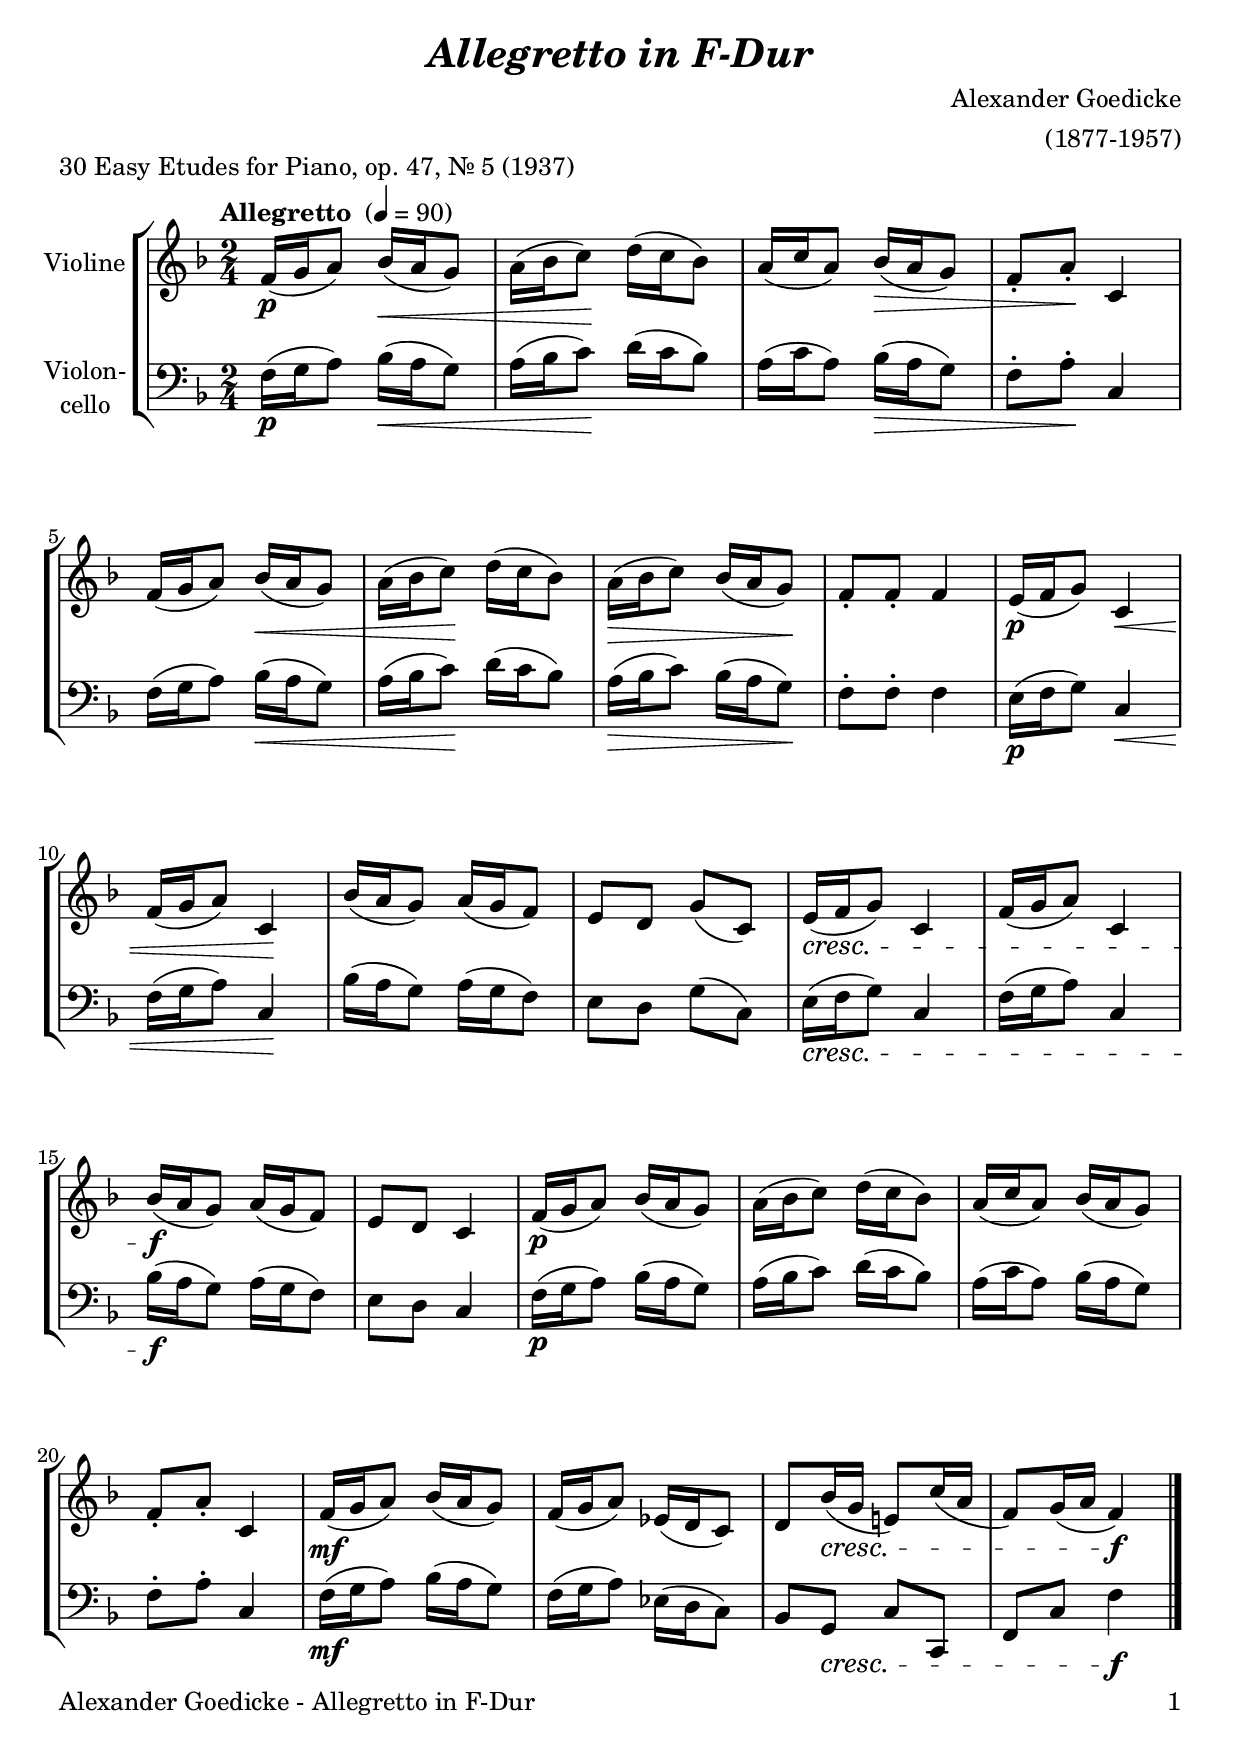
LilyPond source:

\version "2.18.2"
\include "deutsch.ly"
  
#(set-global-staff-size 22)

\header {
  title     = \markup \bold \italic "Allegretto in F-Dur"
  composer  = "Alexander Goedicke"
  arranger  = "(1877-1957)"
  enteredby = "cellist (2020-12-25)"
  piece     = "30 Easy Etudes for Piano, op. 47, Nr. 5 (1937)"
}

voiceconsts = {
  \key f \major
  \time 2/4
  \clef "treble"
%  \numericTimeSignature
%  Set default beaming for all staves
%  \set Timing.beamExceptions = #'()
%  \set Timing.baseMoment     = #(ly:make-moment 1 4)
%  \set Timing.beatStructure  = #'(1 1 !)
  \tempo "Allegretto " 4=90
}

mivl = "violin"
%miba = "pizzicato strings"
miba = "cello"

arco = \markup \italic "arco"
pizz = \markup \italic "pizz."
rall = \mark \markup \box \italic "rall."
rit  = \mark \markup \box \italic "rit."
simi = \markup \italic "simile"

va = \relative c' {
  \voiceconsts

  f16(\p g a8) b16(\< a g8)
  a16( b c8)\! d16( c b8)
  a16( c a8) b16(\> a g8)
  f-. a-.\! c,4

  f16( g a8) b16(\< a g8)
  a16( b c8)\! d16( c b8)
  a16(\> b c8) b16( a g8)\!
  f-. f-. f4
  e16(\p f g8) c,4\<

  f16( g a8) c,4\!
  b'16( a g8) a16( g f8)
  e d g( c,)
  e16(\cresc f g8) c,4
  f16( g a8) c,4

  b'16(\f a g8) a16( g f8)
  e d c4
  f16(\p g a8) b16( a g8)
  a16( b c8) d16( c b8)
  a16( c a8) b16( a g8)

  f-. a-. c,4
  f16(\mf g a8) b16( a g8)
  f16( g a8) es16( d c8)
  d b'16(\cresc g e!8) c'16( a
  f8) g16( a f4)\f \bar "|."
}

vb = \relative c {
  \voiceconsts
  \clef "bass"

  f16(\p g a8) b16(\< a g8)
  a16( b c8)\! d16( c b8)
  a16( c a8) b16(\> a g8)
  f-. a-.\! c,4

  f16( g a8) b16(\< a g8)
  a16( b c8)\! d16( c b8)
  a16(\> b c8) b16( a g8)\!
  f-. f-. f4
  e16(\p f g8) c,4\<

  f16( g a8) c,4\!
  b'16( a g8) a16( g f8)
  e d g( c,)
  e16(\cresc f g8) c,4
  f16( g a8) c,4

  b'16(\f a g8) a16( g f8)
  e d c4
  f16(\p g a8) b16( a g8)
  a16( b c8) d16( c b8)
  a16( c a8) b16( a g8)

  f-. a-. c,4
  f16(\mf g a8) b16( a g8)
  f16( g a8) es16( d c8)
  b g\cresc c c,
  f c' f4\f \bar "|."
}


music = \new StaffGroup <<
      \new Staff {
	\set Staff.midiInstrument = \mivl
	\set Staff.instrumentName = \markup \center-column { "Violine" }
	\transpose f f { \va }
      }

      \new Staff {
	\set Staff.midiInstrument = \miba
	\set Staff.instrumentName = \markup \center-column { "Violon-" "cello" }
	\transpose f f { \vb }
      }
>>

\book {
   \paper {
    print-page-number = ##t
    print-first-page-number = ##t
    ragged-last-bottom = ##f
    oddHeaderMarkup = \markup \null
    evenHeaderMarkup = \markup \null
    oddFooterMarkup = \markup {
      \fill-line {
        \on-the-fly #print-page-number-check-first
        "Alexander Goedicke - Allegretto in F-Dur" \fromproperty #'page:page-number-string
      }
    }
    evenFooterMarkup = \oddFooterMarkup
  } \score {
    \music
    \layout {}
  }

  \score {
    \unfoldRepeats \music

    \midi {
      \context {
        \Score
      }
    }
  }
}